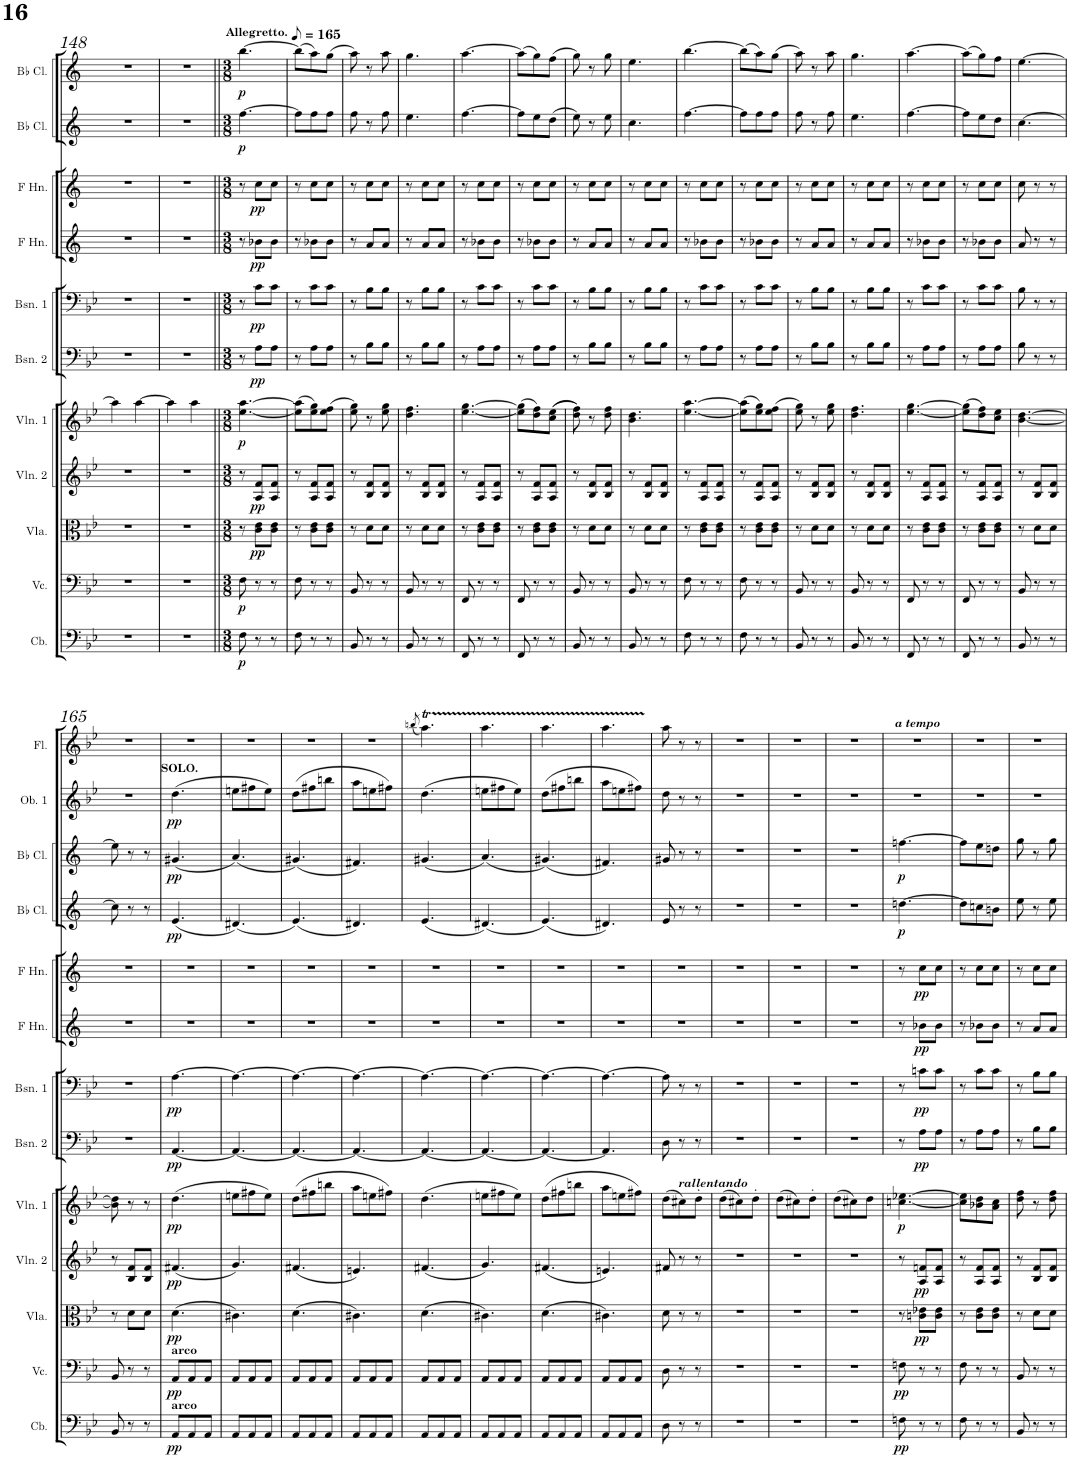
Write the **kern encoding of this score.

**kern	**dynam	**kern	**dynam	**kern	**dynam	**kern	**dynam	**kern	**dynam	**kern	**dynam	**kern	**dynam	**kern	**dynam	**kern	**dynam	**kern	**dynam	**kern	**dynam	**kern	**dynam	**kern
*part13	*part13	*part12	*part12	*part11	*part11	*part10	*part10	*part9	*part9	*part8	*part8	*part7	*part7	*part6	*part6	*part5	*part5	*part4	*part4	*part3	*part3	*part2	*part2	*part1
*staff13	*staff13	*staff12	*staff12	*staff11	*staff11	*staff10	*staff10	*staff9	*staff9	*staff8	*staff8	*staff7	*staff7	*staff6	*staff6	*staff5	*staff5	*staff4	*staff4	*staff3	*staff3	*staff2	*staff2	*staff1
*I"Contrabass	*	*I"Violoncello	*	*I"Viola	*	*I"Violin 2	*	*I"Violin 1	*	*I"Bassoon 2	*	*I"Bassoon 1	*	*I"Horn in D 2	*	*I"Horn in D 1	*	*I"C Clarinet 2	*	*I"C Clarinet 1	*	*I"Oboe 1	*	*I"Flute
*I'Cb.	*	*I'Vc.	*	*I'Vla.	*	*I'Vln. 2	*	*I'Vln. 1	*	*I'Bsn. 2	*	*I'Bsn. 1	*	*	*	*	*	*I'C Cl. 2	*	*I'C Cl. 1	*	*I'Ob. 1	*	*I'Fl.
!!LO:PB:g=z
*clefF4	*	*clefF4	*	*clefC3	*	*clefG2	*	*clefG2	*	*clefF4	*	*clefF4	*	*clefG2	*	*clefG2	*	*clefG2	*	*clefG2	*	*clefG2	*	*clefG2
*Trd7c12	*	*	*	*	*	*	*	*	*	*	*	*	*	*Trd4c7	*	*Trd4c7	*	*Trd1c2	*	*Trd1c2	*	*	*	*
*k[b-e-]	*	*k[b-e-]	*	*k[b-e-]	*	*k[b-e-]	*	*k[b-e-]	*	*k[b-e-]	*	*k[b-e-]	*	*k[]	*	*k[]	*	*k[]	*	*k[]	*	*k[b-e-]	*	*k[b-e-]
*M2/4	*	*M2/4	*	*M2/4	*	*M2/4	*	*M2/4	*	*M2/4	*	*M2/4	*	*M2/4	*	*M2/4	*	*M2/4	*	*M2/4	*	*M2/4	*	*M2/4
=148	=148	=148	=148	=148	=148	=148	=148	=148	=148	=148	=148	=148	=148	=148	=148	=148	=148	=148	=148	=148	=148	=148	=148	=148
2r	.	2r	.	2r	.	2r	.	4aa\]	.	2r	.	2r	.	2r	.	2r	.	2r	.	2r	.	2r	.	2r
.	.	.	.	.	.	.	.	[4aa\	.	.	.	.	.	.	.	.	.	.	.	.	.	.	.	.
=149	=149	=149	=149	=149	=149	=149	=149	=149	=149	=149	=149	=149	=149	=149	=149	=149	=149	=149	=149	=149	=149	=149	=149	=149
2r	.	2r	.	2r	.	2r	.	4aa\]	.	2r	.	2r	.	2r	.	2r	.	2r	.	2r	.	2r	.	2r
.	.	.	.	.	.	.	.	4aa\	.	.	.	.	.	.	.	.	.	.	.	.	.	.	.	.
=150||	=150||	=150||	=150||	=150||	=150||	=150||	=150||	=150||	=150||	=150||	=150||	=150||	=150||	=150||	=150||	=150||	=150||	=150||	=150||	=150||	=150||	=150||	=150||	=150||
*M3/8	*	*M3/8	*	*M3/8	*	*M3/8	*	*M3/8	*	*M3/8	*	*M3/8	*	*M3/8	*	*M3/8	*	*M3/8	*	*M3/8	*	*M3/8	*	*M3/8
*	*	*	*	*	*	*	*	*	*	*	*	*	*	*	*	*	*	*	*	*	*	*	*	*MM83
!	!	!	!	!	!	!	!	!	!	!	!	!	!	!	!	!	!	!	!	!	!	!	!	!LO:TX:a:B:t=Allegretto.
!	!LO:DY:b	!	!LO:DY:b	!	!	!	!	!	!LO:DY:b	!	!	!	!	!	!	!	!	!	!LO:DY:b	!	!LO:DY:b	!	!	!
8F\	p	8F\	p	8r	.	8r	.	[4.ee-\ [4.aa\	p	8r	.	8r	.	8r	.	8r	.	[4.ff\	p	[4.bb\	p	4.r	.	4.r
!	!	!	!	!	!LO:DY:b	!	!LO:DY:b	!	!	!	!LO:DY:b	!	!LO:DY:b	!	!LO:DY:b	!	!LO:DY:b	!	!	!	!	!	!	!
8r	.	8r	.	8c\ 8e-\L	pp	8A/ 8f/L	pp	.	.	8A\L	pp	8c\L	pp	8b-X\L	pp	8cc\L	pp	.	.	.	.	.	.	.
8r	.	8r	.	8c\ 8e-\J	.	8A/ 8f/J	.	.	.	8A\J	.	8c\J	.	8b-\J	.	8cc\J	.	.	.	.	.	.	.	.
=151	=151	=151	=151	=151	=151	=151	=151	=151	=151	=151	=151	=151	=151	=151	=151	=151	=151	=151	=151	=151	=151	=151	=151	=151
8F\	.	8F\	.	8r	.	8r	.	(8ee-\] 8aa\]L	.	8r	.	8r	.	8r	.	8r	.	8ff\L]	.	(8bb\L]	.	4.r	.	4.r
8r	.	8r	.	8c\ 8e-\L	.	8A/ 8f/L	.	8ee-\ 8gg\)	.	8A\L	.	8c\L	.	8b-X\L	.	8cc\L	.	8ff\	.	8aa\)	.	.	.	.
8r	.	8r	.	8c\ 8e-\J	.	8A/ 8f/J	.	(8ee-\ 8ff\J	.	8A\J	.	8c\J	.	8b-\J	.	8cc\J	.	8ff\J	.	(8gg\J	.	.	.	.
=152	=152	=152	=152	=152	=152	=152	=152	=152	=152	=152	=152	=152	=152	=152	=152	=152	=152	=152	=152	=152	=152	=152	=152	=152
8BB-/	.	8BB-/	.	8r	.	8r	.	8ee-\ 8gg\)	.	8r	.	8r	.	8r	.	8r	.	8ff\	.	8aa\)	.	4.r	.	4.r
8r	.	8r	.	8d\L	.	8B-/ 8f/L	.	8r	.	8B-\L	.	8B-\L	.	8a/L	.	8cc\L	.	8r	.	8r	.	.	.	.
8r	.	8r	.	8d\J	.	8B-/ 8f/J	.	8ee-\ 8gg\	.	8B-\J	.	8B-\J	.	8a/J	.	8cc\J	.	8ff\	.	8aa\	.	.	.	.
=153	=153	=153	=153	=153	=153	=153	=153	=153	=153	=153	=153	=153	=153	=153	=153	=153	=153	=153	=153	=153	=153	=153	=153	=153
8BB-/	.	8BB-/	.	8r	.	8r	.	4.dd\ 4.ff\	.	8r	.	8r	.	8r	.	8r	.	4.ee\	.	4.gg\	.	4.r	.	4.r
8r	.	8r	.	8d\L	.	8B-/ 8f/L	.	.	.	8B-\L	.	8B-\L	.	8a/L	.	8cc\L	.	.	.	.	.	.	.	.
8r	.	8r	.	8d\J	.	8B-/ 8f/J	.	.	.	8B-\J	.	8B-\J	.	8a/J	.	8cc\J	.	.	.	.	.	.	.	.
=154	=154	=154	=154	=154	=154	=154	=154	=154	=154	=154	=154	=154	=154	=154	=154	=154	=154	=154	=154	=154	=154	=154	=154	=154
8FF/	.	8FF/	.	8r	.	8r	.	[4.ee-\ [4.gg\	.	8r	.	8r	.	8r	.	8r	.	[4.ff\	.	[4.aa\	.	4.r	.	4.r
8r	.	8r	.	8c\ 8e-\L	.	8A/ 8f/L	.	.	.	8A\L	.	8c\L	.	8b-X\L	.	8cc\L	.	.	.	.	.	.	.	.
8r	.	8r	.	8c\ 8e-\J	.	8A/ 8f/J	.	.	.	8A\J	.	8c\J	.	8b-\J	.	8cc\J	.	.	.	.	.	.	.	.
=155	=155	=155	=155	=155	=155	=155	=155	=155	=155	=155	=155	=155	=155	=155	=155	=155	=155	=155	=155	=155	=155	=155	=155	=155
8FF/	.	8FF/	.	8r	.	8r	.	(8ee-\] 8gg\]L	.	8r	.	8r	.	8r	.	8r	.	8ff\L]	.	(8aa\L]	.	4.r	.	4.r
8r	.	8r	.	8c\ 8e-\L	.	8A/ 8f/L	.	8dd\ 8ff\)	.	8A\L	.	8c\L	.	8b-X\L	.	8cc\L	.	8ee\	.	8gg\)	.	.	.	.
8r	.	8r	.	8c\ 8e-\J	.	8A/ 8f/J	.	(8cc\ 8ee-\J	.	8A\J	.	8c\J	.	8b-\J	.	8cc\J	.	(8dd\J	.	(8ff\J	.	.	.	.
=156	=156	=156	=156	=156	=156	=156	=156	=156	=156	=156	=156	=156	=156	=156	=156	=156	=156	=156	=156	=156	=156	=156	=156	=156
8BB-/	.	8BB-/	.	8r	.	8r	.	8dd\ 8ff\)	.	8r	.	8r	.	8r	.	8r	.	8ee\)	.	8gg\)	.	4.r	.	4.r
8r	.	8r	.	8d\L	.	8B-/ 8f/L	.	8r	.	8B-\L	.	8B-\L	.	8a/L	.	8cc\L	.	8r	.	8r	.	.	.	.
8r	.	8r	.	8d\J	.	8B-/ 8f/J	.	8dd\ 8ff\	.	8B-\J	.	8B-\J	.	8a/J	.	8cc\J	.	8ee\	.	8gg\	.	.	.	.
=157	=157	=157	=157	=157	=157	=157	=157	=157	=157	=157	=157	=157	=157	=157	=157	=157	=157	=157	=157	=157	=157	=157	=157	=157
8BB-/	.	8BB-/	.	8r	.	8r	.	4.b-\ 4.dd\	.	8r	.	8r	.	8r	.	8r	.	4.cc\	.	4.ee\	.	4.r	.	4.r
8r	.	8r	.	8d\L	.	8B-/ 8f/L	.	.	.	8B-\L	.	8B-\L	.	8a/L	.	8cc\L	.	.	.	.	.	.	.	.
8r	.	8r	.	8d\J	.	8B-/ 8f/J	.	.	.	8B-\J	.	8B-\J	.	8a/J	.	8cc\J	.	.	.	.	.	.	.	.
=158	=158	=158	=158	=158	=158	=158	=158	=158	=158	=158	=158	=158	=158	=158	=158	=158	=158	=158	=158	=158	=158	=158	=158	=158
8F\	.	8F\	.	8r	.	8r	.	[4.ee-\ [4.aa\	.	8r	.	8r	.	8r	.	8r	.	[4.ff\	.	[4.bb\	.	4.r	.	4.r
8r	.	8r	.	8c\ 8e-\L	.	8A/ 8f/L	.	.	.	8A\L	.	8c\L	.	8b-X\L	.	8cc\L	.	.	.	.	.	.	.	.
8r	.	8r	.	8c\ 8e-\J	.	8A/ 8f/J	.	.	.	8A\J	.	8c\J	.	8b-\J	.	8cc\J	.	.	.	.	.	.	.	.
=159	=159	=159	=159	=159	=159	=159	=159	=159	=159	=159	=159	=159	=159	=159	=159	=159	=159	=159	=159	=159	=159	=159	=159	=159
8F\	.	8F\	.	8r	.	8r	.	(8ee-\] 8aa\]L	.	8r	.	8r	.	8r	.	8r	.	8ff\L]	.	(8bb\L]	.	4.r	.	4.r
8r	.	8r	.	8c\ 8e-\L	.	8A/ 8f/L	.	8ee-\ 8gg\)	.	8A\L	.	8c\L	.	8b-X\L	.	8cc\L	.	8ff\	.	8aa\)	.	.	.	.
8r	.	8r	.	8c\ 8e-\J	.	8A/ 8f/J	.	(8ee-\ 8ff\J	.	8A\J	.	8c\J	.	8b-\J	.	8cc\J	.	8ff\J	.	(8gg\J	.	.	.	.
=160	=160	=160	=160	=160	=160	=160	=160	=160	=160	=160	=160	=160	=160	=160	=160	=160	=160	=160	=160	=160	=160	=160	=160	=160
8BB-/	.	8BB-/	.	8r	.	8r	.	8ee-\ 8gg\)	.	8r	.	8r	.	8r	.	8r	.	8ff\	.	8aa\)	.	4.r	.	4.r
8r	.	8r	.	8d\L	.	8B-/ 8f/L	.	8r	.	8B-\L	.	8B-\L	.	8a/L	.	8cc\L	.	8r	.	8r	.	.	.	.
8r	.	8r	.	8d\J	.	8B-/ 8f/J	.	8ee-\ 8gg\	.	8B-\J	.	8B-\J	.	8a/J	.	8cc\J	.	8ff\	.	8aa\	.	.	.	.
=161	=161	=161	=161	=161	=161	=161	=161	=161	=161	=161	=161	=161	=161	=161	=161	=161	=161	=161	=161	=161	=161	=161	=161	=161
8BB-/	.	8BB-/	.	8r	.	8r	.	4.dd\ 4.ff\	.	8r	.	8r	.	8r	.	8r	.	4.ee\	.	4.gg\	.	4.r	.	4.r
8r	.	8r	.	8d\L	.	8B-/ 8f/L	.	.	.	8B-\L	.	8B-\L	.	8a/L	.	8cc\L	.	.	.	.	.	.	.	.
8r	.	8r	.	8d\J	.	8B-/ 8f/J	.	.	.	8B-\J	.	8B-\J	.	8a/J	.	8cc\J	.	.	.	.	.	.	.	.
=162	=162	=162	=162	=162	=162	=162	=162	=162	=162	=162	=162	=162	=162	=162	=162	=162	=162	=162	=162	=162	=162	=162	=162	=162
8FF/	.	8FF/	.	8r	.	8r	.	[4.ee-\ [4.gg\	.	8r	.	8r	.	8r	.	8r	.	[4.ff\	.	[4.aa\	.	4.r	.	4.r
8r	.	8r	.	8c\ 8e-\L	.	8A/ 8f/L	.	.	.	8A\L	.	8c\L	.	8b-X\L	.	8cc\L	.	.	.	.	.	.	.	.
8r	.	8r	.	8c\ 8e-\J	.	8A/ 8f/J	.	.	.	8A\J	.	8c\J	.	8b-\J	.	8cc\J	.	.	.	.	.	.	.	.
=163	=163	=163	=163	=163	=163	=163	=163	=163	=163	=163	=163	=163	=163	=163	=163	=163	=163	=163	=163	=163	=163	=163	=163	=163
8FF/	.	8FF/	.	8r	.	8r	.	(8ee-\] 8gg\]L	.	8r	.	8r	.	8r	.	8r	.	8ff\L]	.	(8aa\L]	.	4.r	.	4.r
8r	.	8r	.	8c\ 8e-\L	.	8A/ 8f/L	.	8dd\ 8ff\)	.	8A\L	.	8c\L	.	8b-X\L	.	8cc\L	.	8ee\	.	8gg\)	.	.	.	.
8r	.	8r	.	8c\ 8e-\J	.	8A/ 8f/J	.	8cc\ 8ee-\J	.	8A\J	.	8c\J	.	8b-\J	.	8cc\J	.	8dd\J	.	8ff\J	.	.	.	.
=164	=164	=164	=164	=164	=164	=164	=164	=164	=164	=164	=164	=164	=164	=164	=164	=164	=164	=164	=164	=164	=164	=164	=164	=164
8BB-/	.	8BB-/	.	8r	.	8r	.	[4.b-\ [4.dd\	.	8B-\	.	8B-\	.	8a/	.	8cc\	.	[4.cc\	.	[4.ee\	.	4.r	.	4.r
8r	.	8r	.	8d\L	.	8B-/ 8f/L	.	.	.	8r	.	8r	.	8r	.	8r	.	.	.	.	.	.	.	.
8r	.	8r	.	8d\J	.	8B-/ 8f/J	.	.	.	8r	.	8r	.	8r	.	8r	.	.	.	.	.	.	.	.
!!LO:LB:g=z
=165	=165	=165	=165	=165	=165	=165	=165	=165	=165	=165	=165	=165	=165	=165	=165	=165	=165	=165	=165	=165	=165	=165	=165	=165
8BB-/	.	8BB-/	.	8r	.	8r	.	8b-\] 8dd\]	.	4.r	.	4.r	.	4.r	.	4.r	.	8cc\]	.	8ee\]	.	4.r	.	4.r
8r	.	8r	.	8d\L	.	8B-/ 8f/L	.	8r	.	.	.	.	.	.	.	.	.	8r	.	8r	.	.	.	.
8r	.	8r	.	8d\J	.	8B-/ 8f/J	.	8r	.	.	.	.	.	.	.	.	.	8r	.	8r	.	.	.	.
=166	=166	=166	=166	=166	=166	=166	=166	=166	=166	=166	=166	=166	=166	=166	=166	=166	=166	=166	=166	=166	=166	=166	=166	=166
!	!	!	!	!	!	!	!	!	!	!	!	!	!	!	!	!	!	!	!	!	!	!LO:TX:a:B:t=SOLO.	!	!
!	!	!LO:TX:a:B:t=arco	!	!	!	!	!	!	!	!	!	!	!	!	!	!	!	!	!	!	!	!	!	!
!LO:TX:a:B:t=arco	!	!	!	!	!	!	!	!	!	!	!	!	!	!	!	!	!	!	!	!	!	!	!	!
!	!LO:DY:b	!	!LO:DY:b	!	!LO:DY:b	!	!LO:DY:b	!	!LO:DY:b	!	!LO:DY:b	!	!LO:DY:b	!	!	!	!	!	!LO:DY:b	!	!LO:DY:b	!	!LO:DY:b	!
8AA/L	pp	8AA/L	pp	(4.d\	pp	(4.f#X/	pp	(4.dd\	pp	[4.AA/	pp	[4.A\	pp	4.r	.	4.r	.	(4.e/	pp	(4.g#X/	pp	(4.dd\	pp	4.r
8AA/	.	8AA/	.	.	.	.	.	.	.	.	.	.	.	.	.	.	.	.	.	.	.	.	.	.
8AA/J	.	8AA/J	.	.	.	.	.	.	.	.	.	.	.	.	.	.	.	.	.	.	.	.	.	.
=167	=167	=167	=167	=167	=167	=167	=167	=167	=167	=167	=167	=167	=167	=167	=167	=167	=167	=167	=167	=167	=167	=167	=167	=167
8AA/L	.	8AA/L	.	4.c#X\)	.	4.g/)	.	8een\L	.	4.AA/_	.	4.A\_	.	4.r	.	4.r	.	(4.d#X/)	.	(4.a/)	.	8een\L	.	4.r
8AA/	.	8AA/	.	.	.	.	.	8ff#X\	.	.	.	.	.	.	.	.	.	.	.	.	.	8ff#X\	.	.
8AA/J	.	8AA/J	.	.	.	.	.	8ee\J)	.	.	.	.	.	.	.	.	.	.	.	.	.	8ee\J)	.	.
=168	=168	=168	=168	=168	=168	=168	=168	=168	=168	=168	=168	=168	=168	=168	=168	=168	=168	=168	=168	=168	=168	=168	=168	=168
8AA/L	.	8AA/L	.	(4.d\	.	(4.f#X/	.	(8dd\L	.	4.AA/_	.	4.A\_	.	4.r	.	4.r	.	(4.e/)	.	(4.g#X/)	.	(8dd\L	.	4.r
8AA/	.	8AA/	.	.	.	.	.	8ff#X\	.	.	.	.	.	.	.	.	.	.	.	.	.	8ff#X\	.	.
8AA/J	.	8AA/J	.	.	.	.	.	8bbn\J	.	.	.	.	.	.	.	.	.	.	.	.	.	8bbn\J	.	.
=169	=169	=169	=169	=169	=169	=169	=169	=169	=169	=169	=169	=169	=169	=169	=169	=169	=169	=169	=169	=169	=169	=169	=169	=169
*k[b-e-]	*	*k[b-e-]	*	*k[b-e-]	*	*k[b-e-]	*	*k[b-e-]	*	*k[b-e-]	*	*k[b-e-]	*	*	*	*	*	*	*	*	*	*k[b-e-]	*	*k[]
8AA/L	.	8AA/L	.	4.c#X\)	.	4.en/)	.	8aa\L	.	4.AA/_	.	4.A\_	.	4.r	.	4.r	.	4.d#X/)	.	4.f#X/)	.	8aa\L	.	4.r
8AA/	.	8AA/	.	.	.	.	.	8een\	.	.	.	.	.	.	.	.	.	.	.	.	.	8een\	.	.
8AA/J	.	8AA/J	.	.	.	.	.	8ff#X\J)	.	.	.	.	.	.	.	.	.	.	.	.	.	8ff#X\J)	.	.
=170	=170	=170	=170	=170	=170	=170	=170	=170	=170	=170	=170	=170	=170	=170	=170	=170	=170	=170	=170	=170	=170	=170	=170	=170
.	.	.	.	.	.	.	.	.	.	.	.	.	.	.	.	.	.	.	.	.	.	.	.	(8qbbn/
8AA/L	.	8AA/L	.	(4.d\	.	(4.f#X/	.	(4.dd\	.	4.AA/_	.	4.A\_	.	4.r	.	4.r	.	(4.e/	.	(4.g#X/	.	(4.dd\	.	4.aaT\)
8AA/	.	8AA/	.	.	.	.	.	.	.	.	.	.	.	.	.	.	.	.	.	.	.	.	.	.
8AA/J	.	8AA/J	.	.	.	.	.	.	.	.	.	.	.	.	.	.	.	.	.	.	.	.	.	.
=171	=171	=171	=171	=171	=171	=171	=171	=171	=171	=171	=171	=171	=171	=171	=171	=171	=171	=171	=171	=171	=171	=171	=171	=171
8AA/L	.	8AA/L	.	4.c#X\)	.	4.g/)	.	8een\L	.	4.AA/_	.	4.A\_	.	4.r	.	4.r	.	(4.d#X/)	.	(4.a/)	.	8een\L	.	4.aa\
8AA/	.	8AA/	.	.	.	.	.	8ff#X\	.	.	.	.	.	.	.	.	.	.	.	.	.	8ff#X\	.	.
8AA/J	.	8AA/J	.	.	.	.	.	8ee\J)	.	.	.	.	.	.	.	.	.	.	.	.	.	8ee\J)	.	.
=172	=172	=172	=172	=172	=172	=172	=172	=172	=172	=172	=172	=172	=172	=172	=172	=172	=172	=172	=172	=172	=172	=172	=172	=172
8AA/L	.	8AA/L	.	(4.d\	.	(4.f#X/	.	(8dd\L	.	4.AA/_	.	4.A\_	.	4.r	.	4.r	.	(4.e/)	.	(4.g#X/)	.	(8dd\L	.	4.aa\
8AA/	.	8AA/	.	.	.	.	.	8ff#X\	.	.	.	.	.	.	.	.	.	.	.	.	.	8ff#X\	.	.
8AA/J	.	8AA/J	.	.	.	.	.	8bbn\J	.	.	.	.	.	.	.	.	.	.	.	.	.	8bbn\J	.	.
=173	=173	=173	=173	=173	=173	=173	=173	=173	=173	=173	=173	=173	=173	=173	=173	=173	=173	=173	=173	=173	=173	=173	=173	=173
8AA/L	.	8AA/L	.	4.c#X\)	.	4.en/)	.	8aa\L	.	4.AA/]	.	4.A\_	.	4.r	.	4.r	.	4.d#X/)	.	4.f#X/)	.	8aa\L	.	4.aaTTT\
8AA/	.	8AA/	.	.	.	.	.	8een\	.	.	.	.	.	.	.	.	.	.	.	.	.	8een\	.	.
8AA/J	.	8AA/J	.	.	.	.	.	8ff#X\J)	.	.	.	.	.	.	.	.	.	.	.	.	.	8ff#X\J)	.	.
=174	=174	=174	=174	=174	=174	=174	=174	=174	=174	=174	=174	=174	=174	=174	=174	=174	=174	=174	=174	=174	=174	=174	=174	=174
8D\	.	8D\	.	8d\	.	8f#X/	.	(8dd\L	.	8D\	.	8A\]	.	4.r	.	4.r	.	8e/	.	8g#X/	.	8dd\	.	8aa\
!	!	!	!	!	!	!	!	!LO:TX:a:Bi:t=rallentando	!	!	!	!	!	!	!	!	!	!	!	!	!	!	!	!
8r	.	8r	.	8r	.	8r	.	8cc#X\)	.	8r	.	8r	.	.	.	.	.	8r	.	8r	.	8r	.	8r
8r	.	8r	.	8r	.	8r	.	8dd'\J	.	8r	.	8r	.	.	.	.	.	8r	.	8r	.	8r	.	8r
=175	=175	=175	=175	=175	=175	=175	=175	=175	=175	=175	=175	=175	=175	=175	=175	=175	=175	=175	=175	=175	=175	=175	=175	=175
4.r	.	4.r	.	4.r	.	4.r	.	(8dd\L	.	4.r	.	4.r	.	4.r	.	4.r	.	4.r	.	4.r	.	4.r	.	4.r
.	.	.	.	.	.	.	.	8cc#X\)	.	.	.	.	.	.	.	.	.	.	.	.	.	.	.	.
.	.	.	.	.	.	.	.	8dd'\J	.	.	.	.	.	.	.	.	.	.	.	.	.	.	.	.
=176	=176	=176	=176	=176	=176	=176	=176	=176	=176	=176	=176	=176	=176	=176	=176	=176	=176	=176	=176	=176	=176	=176	=176	=176
4.r	.	4.r	.	4.r	.	4.r	.	(8dd\L	.	4.r	.	4.r	.	4.r	.	4.r	.	4.r	.	4.r	.	4.r	.	4.r
.	.	.	.	.	.	.	.	8cc#X\)	.	.	.	.	.	.	.	.	.	.	.	.	.	.	.	.
.	.	.	.	.	.	.	.	8dd'\J	.	.	.	.	.	.	.	.	.	.	.	.	.	.	.	.
=177	=177	=177	=177	=177	=177	=177	=177	=177	=177	=177	=177	=177	=177	=177	=177	=177	=177	=177	=177	=177	=177	=177	=177	=177
4.r	.	4.r	.	4.r	.	4.r	.	(8dd\L	.	4.r	.	4.r	.	4.r	.	4.r	.	4.r	.	4.r	.	4.r	.	4.r
.	.	.	.	.	.	.	.	8cc#X\)	.	.	.	.	.	.	.	.	.	.	.	.	.	.	.	.
.	.	.	.	.	.	.	.	8dd\J	.	.	.	.	.	.	.	.	.	.	.	.	.	.	.	.
=178	=178	=178	=178	=178	=178	=178	=178	=178	=178	=178	=178	=178	=178	=178	=178	=178	=178	=178	=178	=178	=178	=178	=178	=178
!	!	!	!	!	!	!	!	!	!	!	!	!	!	!	!	!	!	!	!	!	!	!	!	!LO:TX:a:Bi:t=a tempo
!	!LO:DY:b	!	!LO:DY:b	!	!	!	!	!	!LO:DY:b	!	!	!	!	!	!	!	!	!	!LO:DY:b	!	!LO:DY:b	!	!	!
8Fn\	pp	8Fn\	pp	8r	.	8r	.	[4.ccn\ [4.ee-X\	p	8r	.	8r	.	8r	.	8r	.	[4.ddn\	p	[4.ffn\	p	4.r	.	4.r
!	!	!	!	!	!LO:DY:b	!	!LO:DY:b	!	!	!	!LO:DY:b	!	!LO:DY:b	!	!LO:DY:b	!	!LO:DY:b	!	!	!	!	!	!	!
8r	.	8r	.	8cn\ 8e-X\L	pp	8A/ 8fn/L	pp	.	.	8A\L	pp	8cn\L	pp	8b-X\L	pp	8cc\L	pp	.	.	.	.	.	.	.
8r	.	8r	.	8c\ 8e-\J	.	8A/ 8f/J	.	.	.	8A\J	.	8c\J	.	8b-\J	.	8cc\J	.	.	.	.	.	.	.	.
=179	=179	=179	=179	=179	=179	=179	=179	=179	=179	=179	=179	=179	=179	=179	=179	=179	=179	=179	=179	=179	=179	=179	=179	=179
8F\	.	8F\	.	8r	.	8r	.	8cc\] 8ee-\]L	.	8r	.	8r	.	8r	.	8r	.	8dd\L]	.	8ff\L]	.	4.r	.	4.r
8r	.	8r	.	8c\ 8e-\L	.	8A/ 8f/L	.	8b-X\ 8dd\	.	8A\L	.	8c\L	.	8b-X\L	.	8cc\L	.	8ccn\	.	8ee\	.	.	.	.
8r	.	8r	.	8c\ 8e-\J	.	8A/ 8f/J	.	8a\ 8cc\J	.	8A\J	.	8c\J	.	8b-\J	.	8cc\J	.	8bn\J	.	8ddn\J	.	.	.	.
=180	=180	=180	=180	=180	=180	=180	=180	=180	=180	=180	=180	=180	=180	=180	=180	=180	=180	=180	=180	=180	=180	=180	=180	=180
8BB-/	.	8BB-/	.	8r	.	8r	.	8dd\ 8ff\	.	8r	.	8r	.	8r	.	8r	.	8ee\	.	8gg\	.	4.r	.	4.r
8r	.	8r	.	8d\L	.	8B-/ 8f/L	.	8r	.	8B-\L	.	8B-\L	.	8a/L	.	8cc\L	.	8r	.	8r	.	.	.	.
8r	.	8r	.	8d\J	.	8B-/ 8f/J	.	8dd\ 8ff\	.	8B-\J	.	8B-\J	.	8a/J	.	8cc\J	.	8ee\	.	8gg\	.	.	.	.
=	=	=	=	=	=	=	=	=	=	=	=	=	=	=	=	=	=	=	=	=	=	=	=	=
*-	*-	*-	*-	*-	*-	*-	*-	*-	*-	*-	*-	*-	*-	*-	*-	*-	*-	*-	*-	*-	*-	*-	*-	*-
